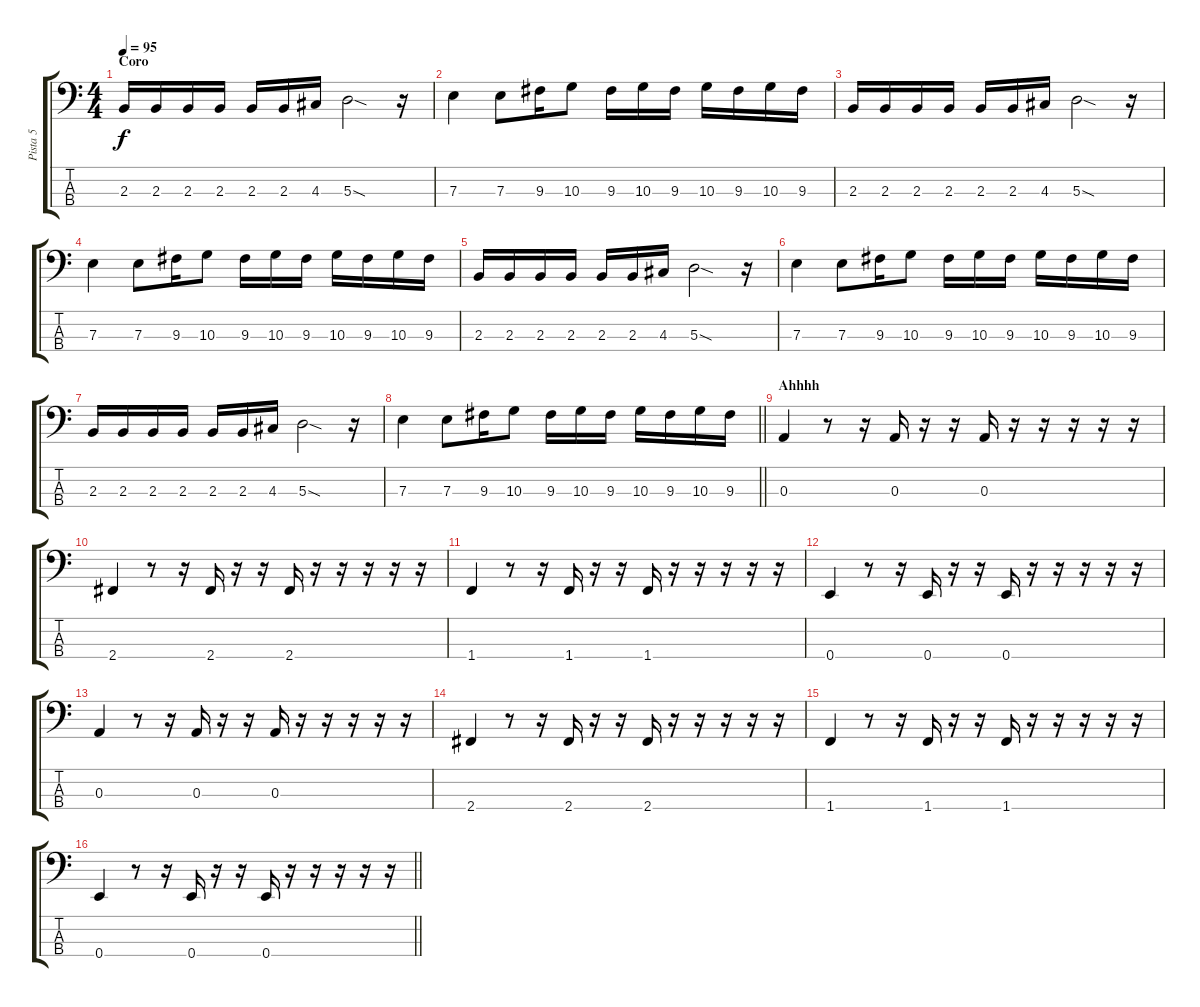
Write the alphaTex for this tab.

\track ("Pista 5" "Pista 5") {instrument electricbassfinger}
\staff {score tabs}
\tuning (G2 D2 A1 E1) {hide}
\ts (4 4)
\section ("" "Coro")
\tempo 95
\clef f4
\ks c
2.3.16{dy f} 2.3.16 2.3.16 2.3.16 2.3.16 2.3.16 4.3.16 5.3{sod}.2 r.16 |
7.3.4 7.3.8 9.3.16 10.3.8 9.3.16 10.3.16 9.3.16 10.3.16 9.3.16 10.3.16 9.3.16 |
2.3.16 2.3.16 2.3.16 2.3.16 2.3.16 2.3.16 4.3.16 5.3{sod}.2 r.16 |
7.3.4 7.3.8 9.3.16 10.3.8 9.3.16 10.3.16 9.3.16 10.3.16 9.3.16 10.3.16 9.3.16 |
2.3.16 2.3.16 2.3.16 2.3.16 2.3.16 2.3.16 4.3.16 5.3{sod}.2 r.16 |
7.3.4 7.3.8 9.3.16 10.3.8 9.3.16 10.3.16 9.3.16 10.3.16 9.3.16 10.3.16 9.3.16 |
2.3.16 2.3.16 2.3.16 2.3.16 2.3.16 2.3.16 4.3.16 5.3{sod}.2 r.16 |
\barLineRight lightlight
7.3.4 7.3.8 9.3.16 10.3.8 9.3.16 10.3.16 9.3.16 10.3.16 9.3.16 10.3.16 9.3.16 |
\section ("" "Ahhhh ")
0.3.4 r.8 r.16 0.3.16 r.16 r.16 0.3.16 r.16 r.16 r.16 r.16 r.16 |
2.4.4 r.8 r.16 2.4.16 r.16 r.16 2.4.16 r.16 r.16 r.16 r.16 r.16 |
1.4.4 r.8 r.16 1.4.16 r.16 r.16 1.4.16 r.16 r.16 r.16 r.16 r.16 |
0.4.4 r.8 r.16 0.4.16 r.16 r.16 0.4.16 r.16 r.16 r.16 r.16 r.16 |
0.3.4 r.8 r.16 0.3.16 r.16 r.16 0.3.16 r.16 r.16 r.16 r.16 r.16 |
2.4.4 r.8 r.16 2.4.16 r.16 r.16 2.4.16 r.16 r.16 r.16 r.16 r.16 |
1.4.4 r.8 r.16 1.4.16 r.16 r.16 1.4.16 r.16 r.16 r.16 r.16 r.16 |
\barLineRight lightlight
0.4.4 r.8 r.16 0.4.16 r.16 r.16 0.4.16 r.16 r.16 r.16 r.16 r.16
